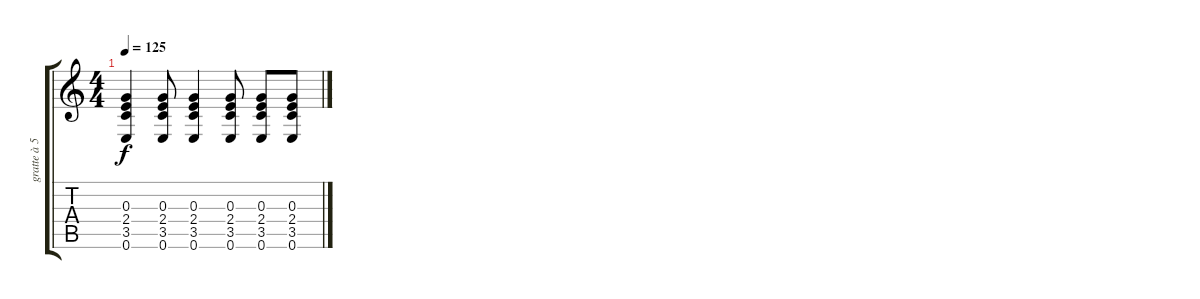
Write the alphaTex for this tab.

\track ("gratte à 500 balles" "gratte à 5") {instrument acousticguitarsteel}
\staff {score tabs}
\tuning (E4 B3 G3 D3 A2 E2) {hide}
\ts (4 4)
\tempo 125
\clef g2
\ks c
(0.3 2.4 3.5 0.6).4{dy f} (0.3 2.4 3.5 0.6).8 (0.3 2.4 3.5 0.6).4 (0.3 2.4 3.5 0.6).8{volume 0} (0.3 2.4 3.5 0.6).8 (0.3 2.4 3.5 0.6).8
